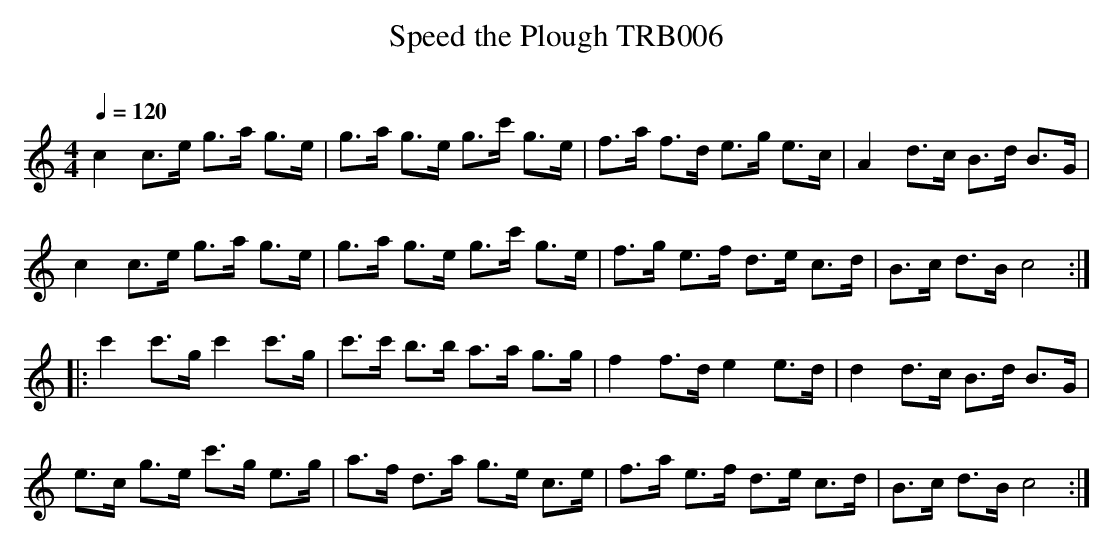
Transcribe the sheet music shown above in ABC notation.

X:1
T:Speed the Plough TRB006
Q:1/4=120
L:1/8
M:4/4
O:
K:C
c2 c>e g>a g>e | g>a g>e g>c' g>e | f>a f>d e>g e>c | A2 d>c B>d B>G |
c2 c>e g>a g>e |g>a g>e g>c' g>e | f>g e>f d>e c>d | B>c d>B c4 :|
|: c'2 c'>g c'2 c'>g | c'>c' b>b a>a g>g | f2 f>d e2 e>d |d2 d>c B>d B>G |
e>c g>e c'>g e>g | a>f d>a g>e c>e | f>a e>f d>e c>d | B>c d>B c4 :|
